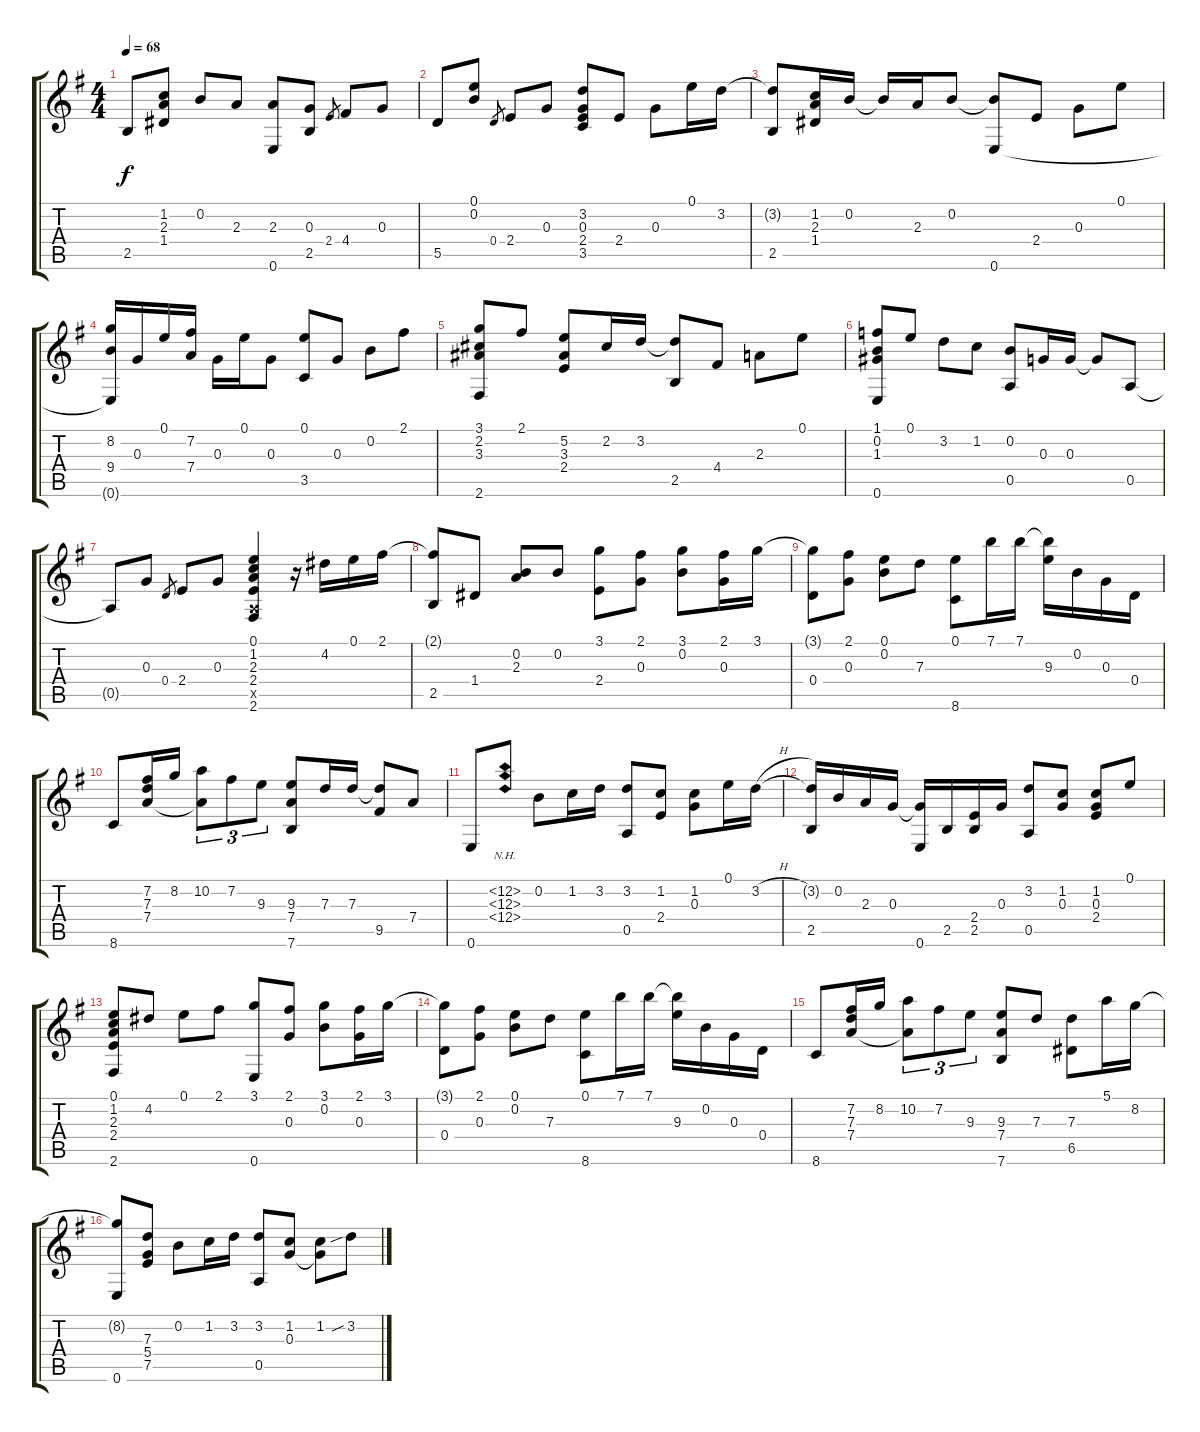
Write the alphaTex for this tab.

\track "" {instrument acousticguitarsteel}
\staff {score tabs}
\tuning (E4 B3 G3 D3 A2 E2) {hide}
\ts (4 4)
\tempo 68
\clef g2
\ks g
2.5.8{dy f} (1.2 2.3 1.4).8 0.2.8 2.3.8 (2.3 0.6).8 (0.3 2.5).8 2.4.8{gr} 4.4.8 0.3.8 |
5.5.8 (0.1 0.2).8 0.4.8{gr} 2.4.8 0.3.8 (3.2 0.3 2.4 3.5).8 2.4.8 0.3.8 0.1.16 3.2.16 |
(3.2{t} 2.5).8 (1.2 2.3 1.4).16 0.2.16 0.2{t}.16 2.3.16 0.2.8 (0.2{t} 0.6).8 2.4.8 0.3.8 0.1.8 |
(8.2 9.4 0.6{t}).16 0.3.16 0.1.16 (7.2 7.4).16 0.3.16 0.1.16 0.3.8 (0.1 3.5).8 0.3.8 0.2.8 2.1.8 |
(3.1 2.2 3.3 2.6).8 2.1.8 (5.2 3.3 2.4).8 2.2.16 3.2.16 (3.2{t} 2.5).8 4.4.8 2.3.8 0.1.8 |
(1.1 0.2 1.3 0.6).8 0.1.8 3.2.8 1.2.8 (0.2 0.5).8 0.3.16 0.3.16 0.3{t}.8 0.5.8 |
0.5{t}.8 0.3.8 0.4.8{gr} 2.4.8 0.3.8 (0.1 1.2 2.3 2.4 0.5{x} 2.6).4 r.16 4.2.16 0.1.16 2.1.16 |
(2.1{t} 2.5).8 1.4.8 (0.2 2.3).8 0.2.8 (3.1 2.4).8 (2.1 0.3).8 (3.1 0.2).8 (2.1 0.3).16 3.1.16 |
(3.1{t} 0.4).8 (2.1 0.3).8 (0.1 0.2).8 7.3.8 (0.1 8.6).8 7.1.16 7.1.16 (7.1{t} 9.3).16 0.2.16 0.3.16 0.4.16 |
8.6.8 (7.2 7.3 7.4).16 8.2.16 (10.2 7.4{t}).8{tu (3 2)} 7.2.8{tu (3 2)} 9.3.8{tu (3 2)} (9.3 7.4 7.6).8 7.3.16 7.3.16 (7.3{t} 9.5).8 7.4.8 |
0.6.8 (0.2{nh} 0.3{nh} 0.4{nh}).8 0.2.8 1.2.16 3.2.16 (3.2 0.5).8 (1.2 2.4).8 (1.2 0.3).8 0.1.16 3.2{h}.16 |
(3.2{t} 2.5).16 0.2.16 2.3.16 0.3.16 (0.3{t} 0.6).16 2.5.16 (2.4 2.5).16 0.3.16 (3.2 0.5).8 (1.2 0.3).8 (1.2 0.3 2.4).8 0.1.8 |
(0.1 1.2 2.3 2.4 2.6).8 4.2.8 0.1.8 2.1.8 (3.1 0.6).8 (2.1 0.3).8 (3.1 0.2).8 (2.1 0.3).16 3.1.16 |
(3.1{t} 0.4).8 (2.1 0.3).8 (0.1 0.2).8 7.3.8 (0.1 8.6).8 7.1.16 7.1.16 (7.1{t} 9.3).16 0.2.16 0.3.16 0.4.16 |
8.6.8 (7.2 7.3 7.4).16 8.2.16 (10.2 7.4{t}).8{tu (3 2)} 7.2.8{tu (3 2)} 9.3.8{tu (3 2)} (9.3 7.4 7.6).8 7.3.8 (7.3 6.5).8 5.1.16 8.2.16 |
(8.2{t} 0.6).8 (7.3 5.4 7.5).8 0.2.8 1.2.16 3.2.16 (3.2 0.5).8 (1.2 0.3).8 (1.2 0.3{t}).8 3.2{sib}.8
